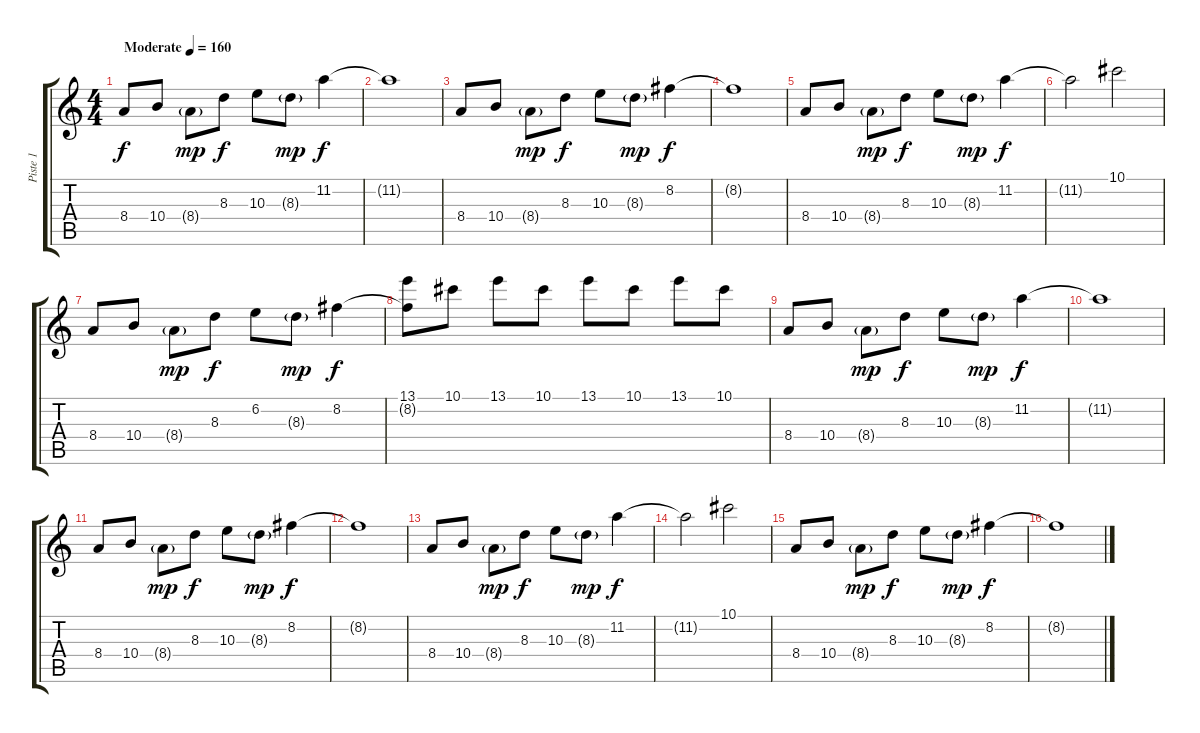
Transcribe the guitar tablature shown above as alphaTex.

\track ("Piste 1" "Piste 1") {instrument distortionguitar}
\staff {score tabs}
\tuning (Eb4 Bb3 Gb3 Db3 Ab2 Db2) {hide}
\ts (4 4)
\tempo (160 "Moderate")
\clef g2
\ks c
8.4.8{dy f instrument distortionguitar} 10.4.8 8.4{g}.8{dy mp} 8.3.8{dy f} 10.3.8 8.3{g}.8{dy mp} 11.2.4{dy f} |
11.2{t}.1 |
8.4.8 10.4.8 8.4{g}.8{dy mp} 8.3.8{dy f} 10.3.8 8.3{g}.8{dy mp} 8.2.4{dy f} |
8.2{t}.1 |
8.4.8 10.4.8 8.4{g}.8{dy mp} 8.3.8{dy f} 10.3.8 8.3{g}.8{dy mp} 11.2.4{dy f} |
11.2{t}.2 10.1.2 |
8.4.8 10.4.8 8.4{g}.8{dy mp} 8.3.8{dy f} 6.2.8 8.3{g}.8{dy mp} 8.2.4{dy f} |
(13.1 8.2{t}).8 10.1.8 13.1.8 10.1.8 13.1.8 10.1.8 13.1.8 10.1.8 |
8.4.8 10.4.8 8.4{g}.8{dy mp} 8.3.8{dy f} 10.3.8 8.3{g}.8{dy mp} 11.2.4{dy f} |
11.2{t}.1 |
8.4.8 10.4.8 8.4{g}.8{dy mp} 8.3.8{dy f} 10.3.8 8.3{g}.8{dy mp} 8.2.4{dy f} |
8.2{t}.1 |
8.4.8 10.4.8 8.4{g}.8{dy mp} 8.3.8{dy f} 10.3.8 8.3{g}.8{dy mp} 11.2.4{dy f} |
11.2{t}.2 10.1.2 |
8.4.8 10.4.8 8.4{g}.8{dy mp} 8.3.8{dy f} 10.3.8 8.3{g}.8{dy mp} 8.2.4{dy f} |
8.2{t}.1
